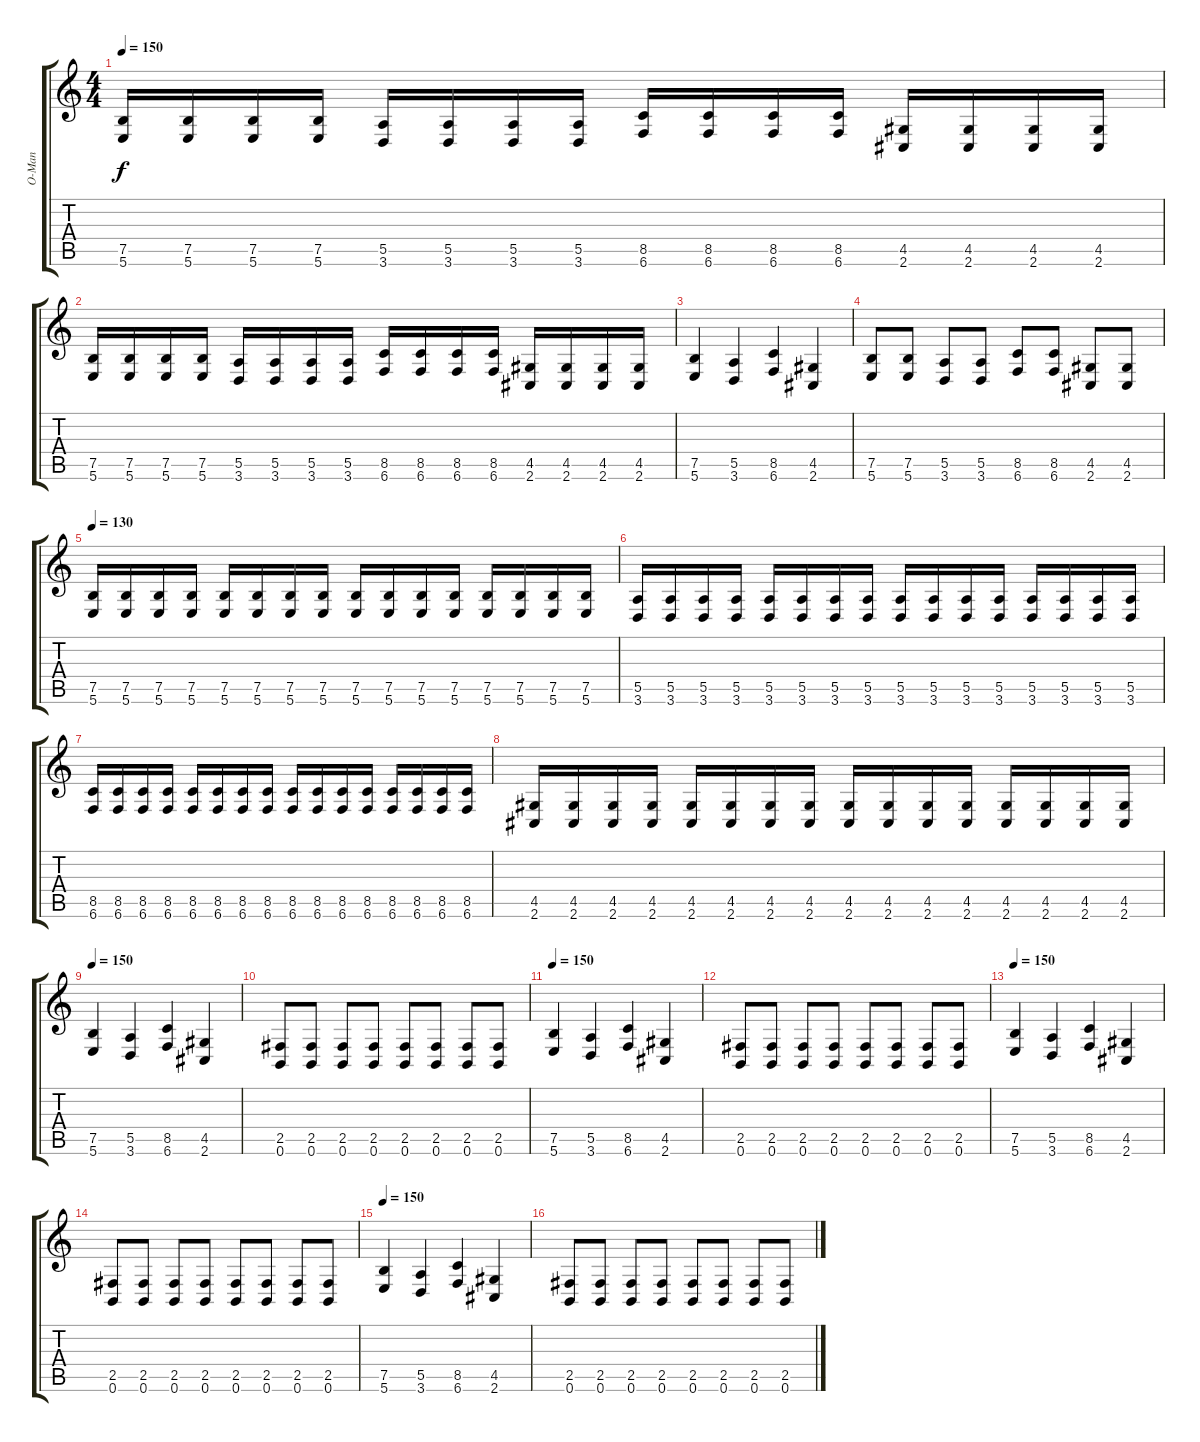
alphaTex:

\track ("O-Man" "O-Man") {instrument distortionguitar}
\staff {score tabs}
\tuning (B3 Gb3 D3 A2 E2 B1) {hide}
\ts (4 4)
\tempo 150
\clef g2
\ks c
(7.5 5.6).16{dy f} (7.5 5.6).16 (7.5 5.6).16 (7.5 5.6).16 (5.5 3.6).16 (5.5 3.6).16 (5.5 3.6).16 (5.5 3.6).16 (8.5 6.6).16 (8.5 6.6).16 (8.5 6.6).16 (8.5 6.6).16 (4.5 2.6).16 (4.5 2.6).16 (4.5 2.6).16 (4.5 2.6).16 |
(7.5 5.6).16 (7.5 5.6).16 (7.5 5.6).16 (7.5 5.6).16 (5.5 3.6).16 (5.5 3.6).16 (5.5 3.6).16 (5.5 3.6).16 (8.5 6.6).16 (8.5 6.6).16 (8.5 6.6).16 (8.5 6.6).16 (4.5 2.6).16 (4.5 2.6).16 (4.5 2.6).16 (4.5 2.6).16 |
(7.5 5.6).4 (5.5 3.6).4 (8.5 6.6).4 (4.5 2.6).4 |
(7.5 5.6).8 (7.5 5.6).8 (5.5 3.6).8 (5.5 3.6).8 (8.5 6.6).8 (8.5 6.6).8 (4.5 2.6).8 (4.5 2.6).8 |
\tempo 130
(7.5 5.6).16 (7.5 5.6).16 (7.5 5.6).16 (7.5 5.6).16 (7.5 5.6).16 (7.5 5.6).16 (7.5 5.6).16 (7.5 5.6).16 (7.5 5.6).16 (7.5 5.6).16 (7.5 5.6).16 (7.5 5.6).16 (7.5 5.6).16 (7.5 5.6).16 (7.5 5.6).16 (7.5 5.6).16 |
(5.5 3.6).16 (5.5 3.6).16 (5.5 3.6).16 (5.5 3.6).16 (5.5 3.6).16 (5.5 3.6).16 (5.5 3.6).16 (5.5 3.6).16 (5.5 3.6).16 (5.5 3.6).16 (5.5 3.6).16 (5.5 3.6).16 (5.5 3.6).16 (5.5 3.6).16 (5.5 3.6).16 (5.5 3.6).16 |
(8.5 6.6).16 (8.5 6.6).16 (8.5 6.6).16 (8.5 6.6).16 (8.5 6.6).16 (8.5 6.6).16 (8.5 6.6).16 (8.5 6.6).16 (8.5 6.6).16 (8.5 6.6).16 (8.5 6.6).16 (8.5 6.6).16 (8.5 6.6).16 (8.5 6.6).16 (8.5 6.6).16 (8.5 6.6).16 |
(4.5 2.6).16 (4.5 2.6).16 (4.5 2.6).16 (4.5 2.6).16 (4.5 2.6).16 (4.5 2.6).16 (4.5 2.6).16 (4.5 2.6).16 (4.5 2.6).16 (4.5 2.6).16 (4.5 2.6).16 (4.5 2.6).16 (4.5 2.6).16 (4.5 2.6).16 (4.5 2.6).16 (4.5 2.6).16 |
\tempo 150
(7.5 5.6).4 (5.5 3.6).4 (8.5 6.6).4 (4.5 2.6).4 |
(2.5 0.6).8 (2.5 0.6).8 (2.5 0.6).8 (2.5 0.6).8 (2.5 0.6).8 (2.5 0.6).8 (2.5 0.6).8 (2.5 0.6).8 |
\tempo 150
(7.5 5.6).4 (5.5 3.6).4 (8.5 6.6).4 (4.5 2.6).4 |
(2.5 0.6).8 (2.5 0.6).8 (2.5 0.6).8 (2.5 0.6).8 (2.5 0.6).8 (2.5 0.6).8 (2.5 0.6).8 (2.5 0.6).8 |
\tempo 150
(7.5 5.6).4 (5.5 3.6).4 (8.5 6.6).4 (4.5 2.6).4 |
(2.5 0.6).8 (2.5 0.6).8 (2.5 0.6).8 (2.5 0.6).8 (2.5 0.6).8 (2.5 0.6).8 (2.5 0.6).8 (2.5 0.6).8 |
\tempo 150
(7.5 5.6).4 (5.5 3.6).4 (8.5 6.6).4 (4.5 2.6).4 |
(2.5 0.6).8 (2.5 0.6).8 (2.5 0.6).8 (2.5 0.6).8 (2.5 0.6).8 (2.5 0.6).8 (2.5 0.6).8 (2.5 0.6).8
